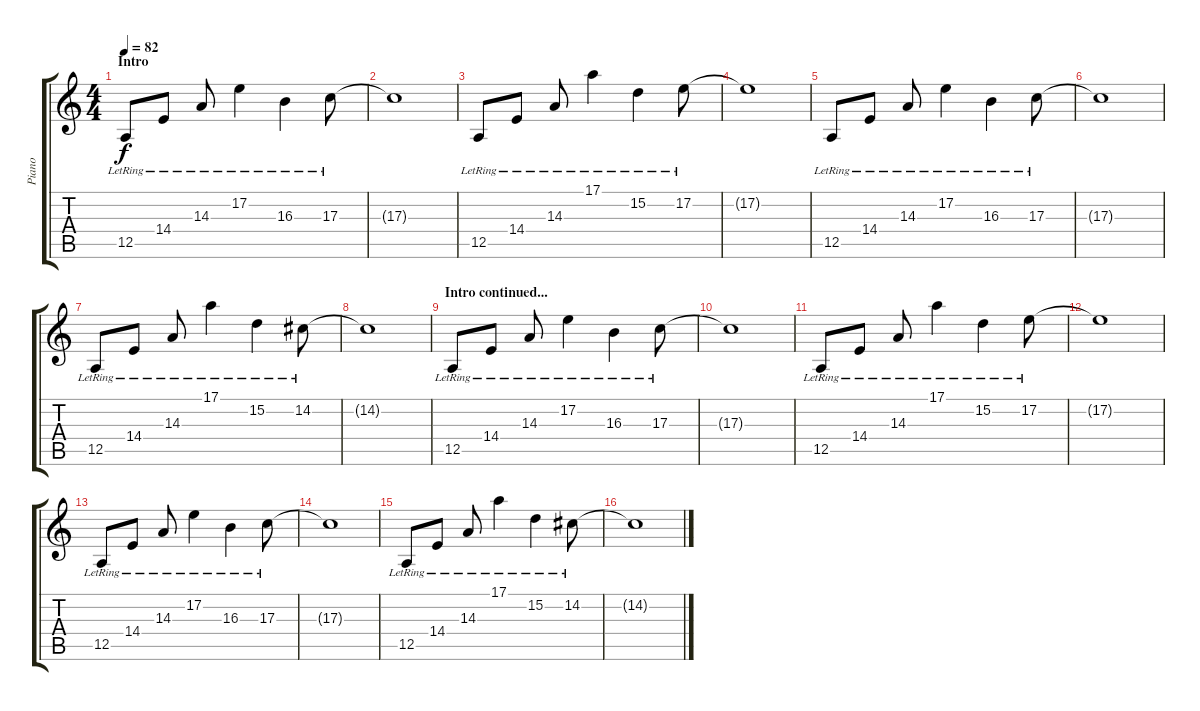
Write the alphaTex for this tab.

\track ("Piano" "Piano") {instrument electricgrandpiano}
\staff {score tabs}
\tuning (E4 B3 G3 D3 A2 E2) {hide}
\ts (4 4)
\section ("" "Intro")
\tempo 82
\clef g2
\ks c
12.5{lr}.8{dy f instrument electricgrandpiano} 14.4{lr}.8 14.3{lr}.8 17.2{lr}.4 16.3{lr}.4 17.3{lr}.8 |
17.3{t}.1 |
12.5{lr}.8 14.4{lr}.8 14.3{lr}.8 17.1{lr}.4 15.2{lr}.4 17.2{lr}.8 |
17.2{t}.1 |
12.5{lr}.8 14.4{lr}.8 14.3{lr}.8 17.2{lr}.4 16.3{lr}.4 17.3{lr}.8 |
17.3{t}.1 |
12.5{lr}.8 14.4{lr}.8 14.3{lr}.8 17.1{lr}.4 15.2{lr}.4 14.2{lr}.8 |
14.2{t}.1 |
\section ("" "Intro continued...")
12.5{lr}.8 14.4{lr}.8 14.3{lr}.8 17.2{lr}.4 16.3{lr}.4 17.3{lr}.8 |
17.3{t}.1 |
12.5{lr}.8 14.4{lr}.8 14.3{lr}.8 17.1{lr}.4 15.2{lr}.4 17.2{lr}.8 |
17.2{t}.1 |
12.5{lr}.8 14.4{lr}.8 14.3{lr}.8 17.2{lr}.4 16.3{lr}.4 17.3{lr}.8 |
17.3{t}.1 |
12.5{lr}.8 14.4{lr}.8 14.3{lr}.8 17.1{lr}.4 15.2{lr}.4 14.2{lr}.8 |
14.2{t}.1
